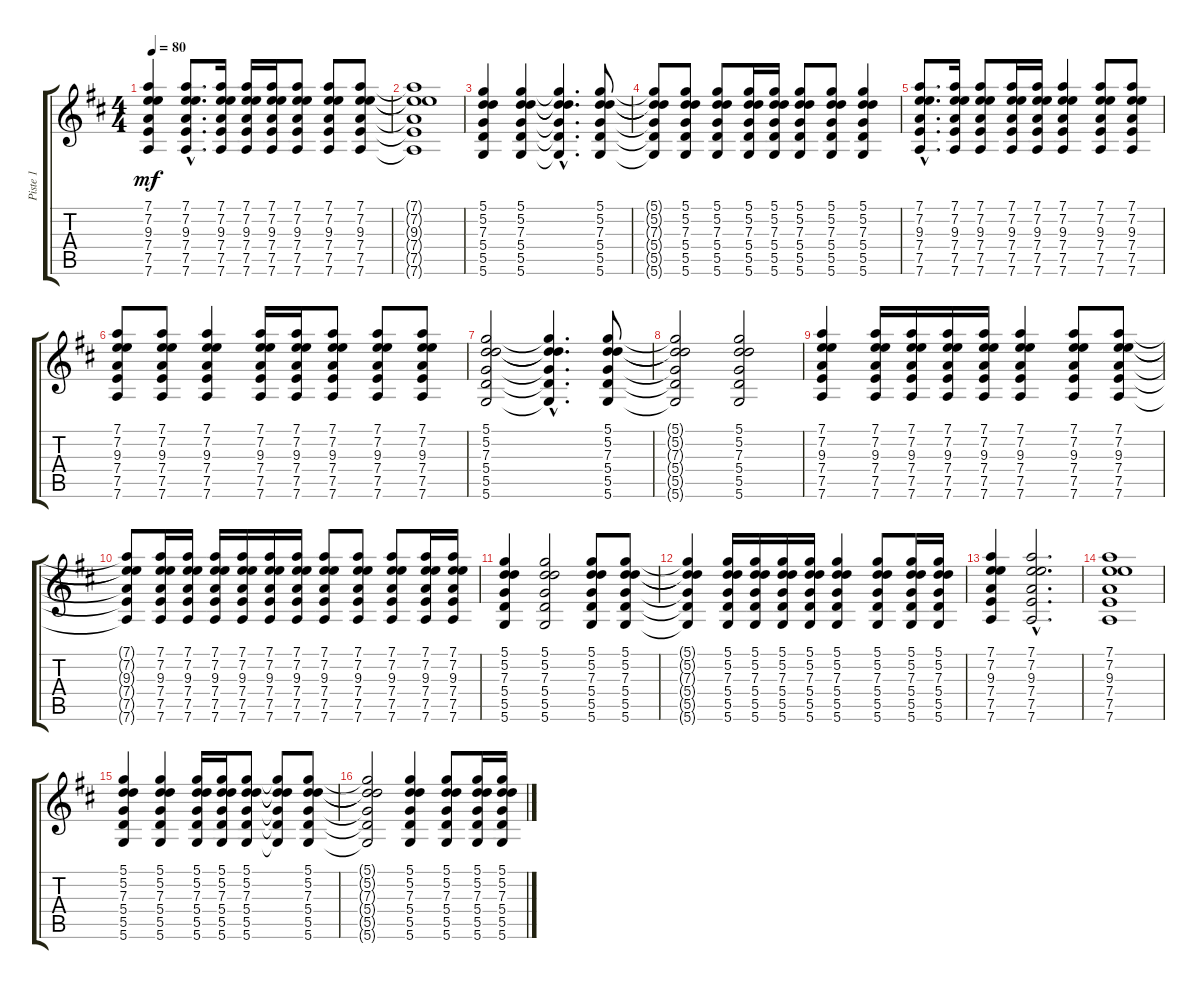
\track ("Piste 1" "Piste 1") {instrument overdrivenguitar}
\staff {score tabs}
\tuning (D4 A3 G3 D3 A2 D2) {hide}
\ts (4 4)
\tempo 80
\clef g2
\ks d
(7.1 7.2 9.3 7.4 7.5 7.6).4{dy mf} (7.1{hac} 7.2{hac} 9.3{hac} 7.4{hac} 7.5{hac} 7.6{hac}).8{d} (7.1 7.2 9.3 7.4 7.5 7.6).16 (7.1 7.2 9.3 7.4 7.5 7.6).16 (7.1 7.2 9.3 7.4 7.5 7.6).16 (7.1 7.2 9.3 7.4 7.5 7.6).8 (7.1 7.2 9.3 7.4 7.5 7.6).8 (7.1 7.2 9.3 7.4 7.5 7.6).8 |
(7.1{t} 7.2{t} 9.3{t} 7.4{t} 7.5{t} 7.6{t}).1 |
(5.1 5.2 7.3 5.4 5.5 5.6).4 (5.1 5.2 7.3 5.4 5.5 5.6).4 (5.1{hac t} 5.2{hac t} 7.3{hac t} 5.4{hac t} 5.5{hac t} 5.6{hac t}).4{d} (5.1 5.2 7.3 5.4 5.5 5.6).8 |
(5.1{t} 5.2{t} 7.3{t} 5.4{t} 5.5{t} 5.6{t}).8 (5.1 5.2 7.3 5.4 5.5 5.6).8 (5.1 5.2 7.3 5.4 5.5 5.6).8 (5.1 5.2 7.3 5.4 5.5 5.6).16 (5.1 5.2 7.3 5.4 5.5 5.6).16 (5.1 5.2 7.3 5.4 5.5 5.6).8 (5.1 5.2 7.3 5.4 5.5 5.6).8 (5.1 5.2 7.3 5.4 5.5 5.6).4 |
(7.1{hac} 7.2{hac} 9.3{hac} 7.4{hac} 7.5{hac} 7.6{hac}).8{d} (7.1 7.2 9.3 7.4 7.5 7.6).16 (7.1 7.2 9.3 7.4 7.5 7.6).8 (7.1 7.2 9.3 7.4 7.5 7.6).16 (7.1 7.2 9.3 7.4 7.5 7.6).16 (7.1 7.2 9.3 7.4 7.5 7.6).4 (7.1 7.2 9.3 7.4 7.5 7.6).8 (7.1 7.2 9.3 7.4 7.5 7.6).8 |
(7.1 7.2 9.3 7.4 7.5 7.6).8 (7.1 7.2 9.3 7.4 7.5 7.6).8 (7.1 7.2 9.3 7.4 7.5 7.6).4 (7.1 7.2 9.3 7.4 7.5 7.6).16 (7.1 7.2 9.3 7.4 7.5 7.6).16 (7.1 7.2 9.3 7.4 7.5 7.6).8 (7.1 7.2 9.3 7.4 7.5 7.6).8 (7.1 7.2 9.3 7.4 7.5 7.6).8 |
(5.1 5.2 7.3 5.4 5.5 5.6).2 (5.1{hac t} 5.2{hac t} 7.3{hac t} 5.4{hac t} 5.5{hac t} 5.6{hac t}).4{d} (5.1 5.2 7.3 5.4 5.5 5.6).8 |
(5.1{t} 5.2{t} 7.3{t} 5.4{t} 5.5{t} 5.6{t}).2 (5.1 5.2 7.3 5.4 5.5 5.6).2 |
(7.1 7.2 9.3 7.4 7.5 7.6).4 (7.1 7.2 9.3 7.4 7.5 7.6).16 (7.1 7.2 9.3 7.4 7.5 7.6).16 (7.1 7.2 9.3 7.4 7.5 7.6).16 (7.1 7.2 9.3 7.4 7.5 7.6).16 (7.1 7.2 9.3 7.4 7.5 7.6).4 (7.1 7.2 9.3 7.4 7.5 7.6).8 (7.1 7.2 9.3 7.4 7.5 7.6).8 |
(7.1{t} 7.2{t} 9.3{t} 7.4{t} 7.5{t} 7.6{t}).8 (7.1 7.2 9.3 7.4 7.5 7.6).16 (7.1 7.2 9.3 7.4 7.5 7.6).16 (7.1 7.2 9.3 7.4 7.5 7.6).16 (7.1 7.2 9.3 7.4 7.5 7.6).16 (7.1 7.2 9.3 7.4 7.5 7.6).16 (7.1 7.2 9.3 7.4 7.5 7.6).16 (7.1 7.2 9.3 7.4 7.5 7.6).8 (7.1 7.2 9.3 7.4 7.5 7.6).8 (7.1 7.2 9.3 7.4 7.5 7.6).8 (7.1 7.2 9.3 7.4 7.5 7.6).16 (7.1 7.2 9.3 7.4 7.5 7.6).16 |
(5.1 5.2 7.3 5.4 5.5 5.6).4 (5.1 5.2 7.3 5.4 5.5 5.6).2 (5.1 5.2 7.3 5.4 5.5 5.6).8 (5.1 5.2 7.3 5.4 5.5 5.6).8 |
(5.1{t} 5.2{t} 7.3{t} 5.4{t} 5.5{t} 5.6{t}).4 (5.1 5.2 7.3 5.4 5.5 5.6).16 (5.1 5.2 7.3 5.4 5.5 5.6).16 (5.1 5.2 7.3 5.4 5.5 5.6).16 (5.1 5.2 7.3 5.4 5.5 5.6).16 (5.1 5.2 7.3 5.4 5.5 5.6).4 (5.1 5.2 7.3 5.4 5.5 5.6).8 (5.1 5.2 7.3 5.4 5.5 5.6).16 (5.1 5.2 7.3 5.4 5.5 5.6).16 |
(7.1 7.2 9.3 7.4 7.5 7.6).4 (7.1{hac} 7.2{hac} 9.3{hac} 7.4{hac} 7.5{hac} 7.6{hac}).2{d} |
(7.1 7.2 9.3 7.4 7.5 7.6).1 |
(5.1 5.2 7.3 5.4 5.5 5.6).4 (5.1 5.2 7.3 5.4 5.5 5.6).4 (5.1 5.2 7.3 5.4 5.5 5.6).16 (5.1 5.2 7.3 5.4 5.5 5.6).16 (5.1 5.2 7.3 5.4 5.5 5.6).8 (5.1{t} 5.2{t} 7.3{t} 5.4{t} 5.5{t} 5.6{t}).8 (5.1 5.2 7.3 5.4 5.5 5.6).8 |
(5.1{t} 5.2{t} 7.3{t} 5.4{t} 5.5{t} 5.6{t}).2 (5.1 5.2 7.3 5.4 5.5 5.6).4 (5.1 5.2 7.3 5.4 5.5 5.6).8 (5.1 5.2 7.3 5.4 5.5 5.6).16 (5.1 5.2 7.3 5.4 5.5 5.6).16
